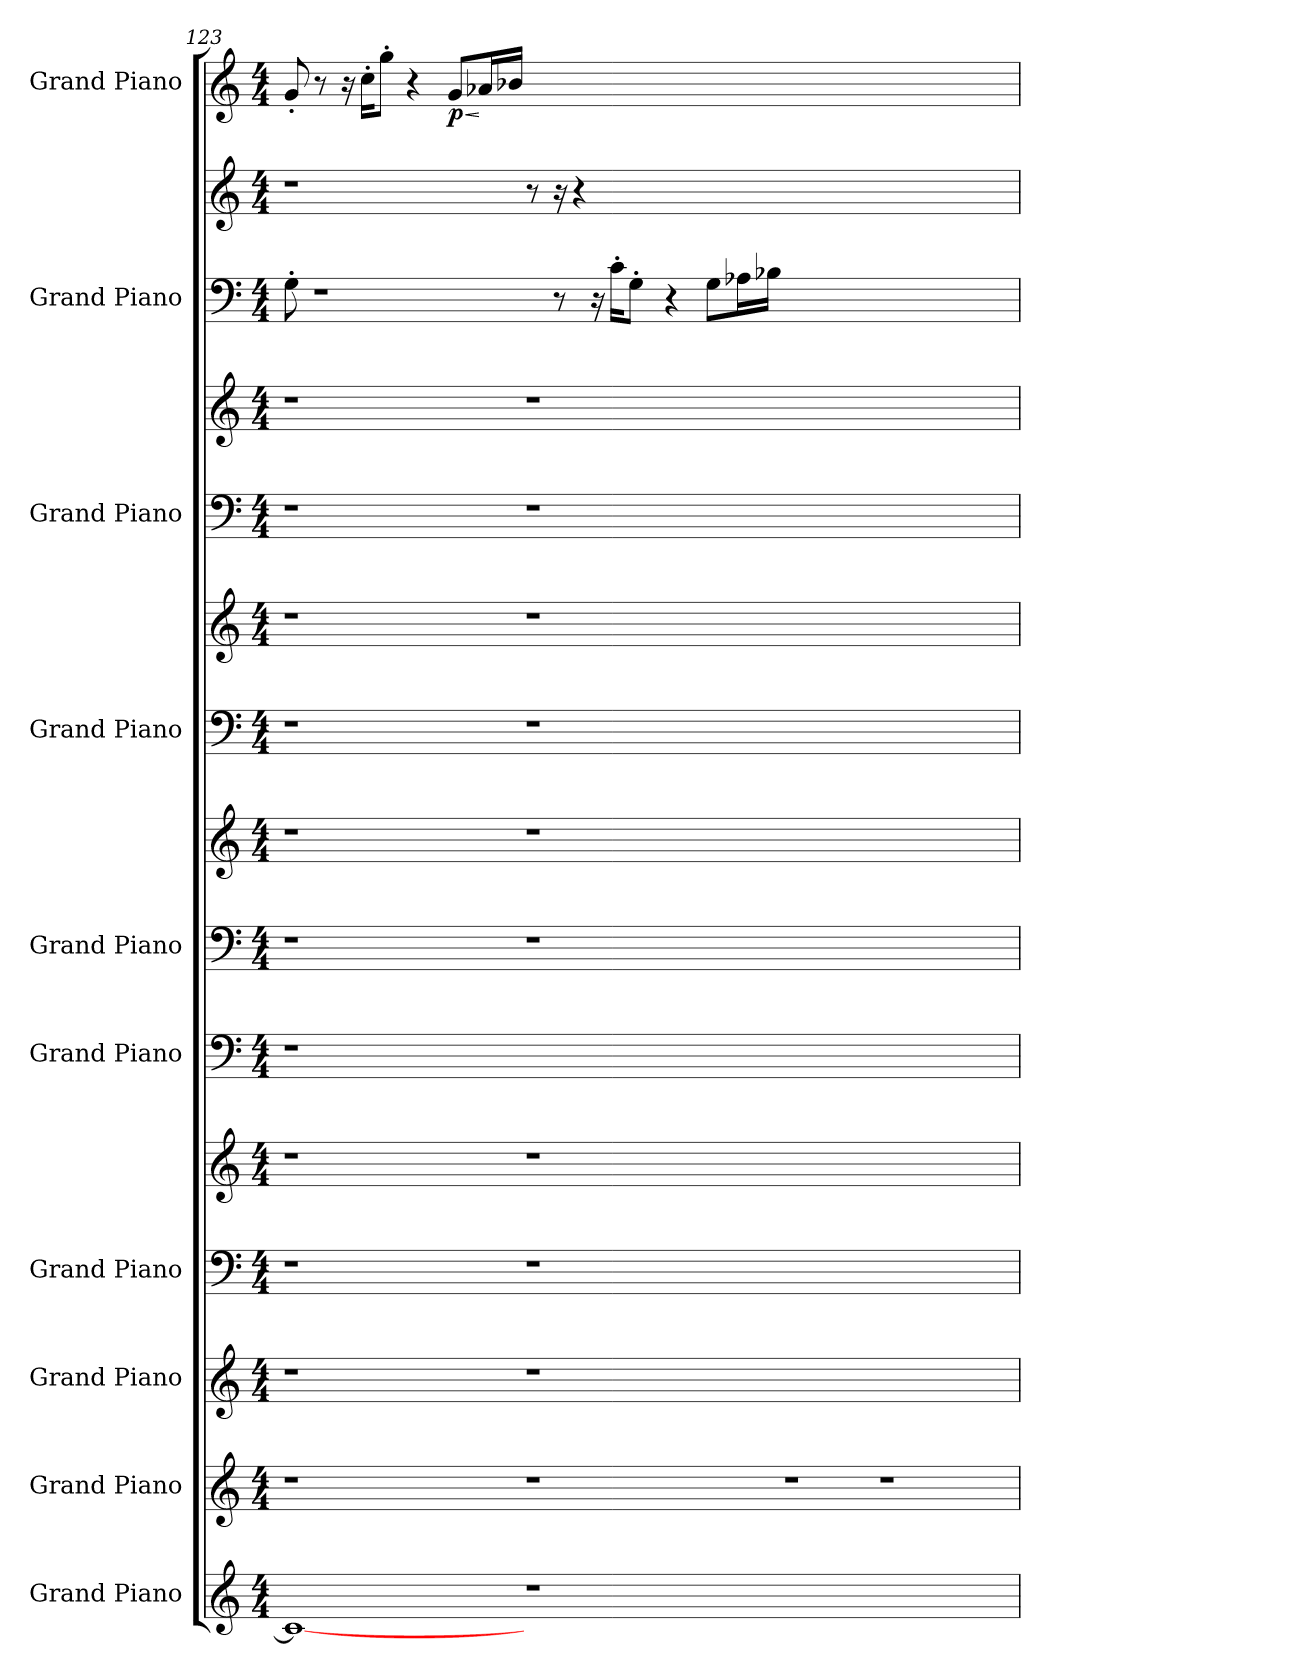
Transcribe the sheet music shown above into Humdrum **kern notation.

**kern	**kern	**kern	**kern	**kern	**kern	**kern	**kern	**kern	**kern	**kern	**kern	**kern	**kern	**kern	**dynam
*part10	*part9	*part8	*part7	*part7	*part6	*part5	*part5	*part4	*part4	*part3	*part3	*part2	*part2	*part1	*part1
*staff15	*staff14	*staff13	*staff12	*staff11	*staff10	*staff9	*staff8	*staff7	*staff6	*staff5	*staff4	*staff3	*staff2	*staff1	*staff1
*I"Grand Piano	*I"Grand Piano	*I"Grand Piano	*I"Grand Piano	*	*I"Grand Piano	*I"Grand Piano	*	*I"Grand Piano	*	*I"Grand Piano	*	*I"Grand Piano	*	*I"Grand Piano	*
*clefG2	*clefG2	*clefG2	*clefF4	*clefG2	*clefF4	*clefF4	*clefG2	*clefF4	*clefG2	*clefF4	*clefG2	*clefF4	*clefG2	*clefG2	*
*k[]	*k[]	*k[]	*k[]	*k[]	*k[]	*k[]	*k[]	*k[]	*k[]	*k[]	*k[]	*k[]	*k[]	*k[]	*
*C:	*C:	*C:	*C:	*C:	*C:	*C:	*C:	*C:	*C:	*C:	*C:	*C:	*C:	*C:	*
*M4/4	*M4/4	*M4/4	*M4/4	*M4/4	*M4/4	*M4/4	*M4/4	*M4/4	*M4/4	*M4/4	*M4/4	*M4/4	*M4/4	*M4/4	*
=123	=123	=123	=123	=123	=123	=123	=123	=123	=123	=123	=123	=123	=123	=123	=123
1c_	1r	1r	1r	1r	1r	1r	1r	1r	1r	1r	1r	8G'	1r	8g'	.
.	.	.	.	.	.	.	.	.	.	.	.	1r	.	8r	.
.	.	.	.	.	.	.	.	.	.	.	.	.	.	16r	.
.	.	.	.	.	.	.	.	.	.	.	.	.	.	16cc'KL	.
.	.	.	.	.	.	.	.	.	.	.	.	.	.	8gg'J	.
.	.	.	.	.	.	.	.	.	.	.	.	.	.	4r	.
!	!	!	!	!	!	!	!	!	!	!	!	!	!	!	!LO:HP:b
!	!	!	!	!	!	!	!	!	!	!	!	!	!	!	!LO:DY:n=1:b
.	.	.	.	.	.	.	.	.	.	.	.	.	.	8gL	< p
.	.	.	.	.	.	.	.	.	.	.	.	.	.	16a-XL	[
.	.	.	.	.	.	.	.	.	.	.	.	.	.	16b-XJJ	.
1r	1r	1r	1r	1r	0.ryy	1r	1r	1r	1r	1r	1r	.	8r	0.ryy	.
.	.	.	.	.	.	.	.	.	.	.	.	8r	16r	.	.
.	.	.	.	.	.	.	.	.	.	.	.	.	4r	.	.
.	.	.	.	.	.	.	.	.	.	.	.	16r	.	.	.
.	.	.	.	.	.	.	.	.	.	.	.	16c'KL	.	.	.
.	.	.	.	.	.	.	.	.	.	.	.	8G'J	.	.	.
.	.	.	.	.	.	.	.	.	.	.	.	.	0ryy	.	.
.	.	.	.	.	.	.	.	.	.	.	.	4r	.	.	.
.	.	.	.	.	.	.	.	.	.	.	.	8GL	.	.	.
.	.	.	.	.	.	.	.	.	.	.	.	16A-XL	.	.	.
.	.	.	.	.	.	.	.	.	.	.	.	16B-XJJ	.	.	.
0ryy	1r	0ryy	0ryy	0ryy	.	0ryy	0ryy	0ryy	0ryy	0ryy	0ryy	0ryy	.	.	.
.	1r	.	.	.	.	.	.	.	.	.	.	.	.	.	.
.	.	.	.	.	.	.	.	.	.	.	.	.	2ryy	.	.
.	.	.	.	.	.	.	.	.	.	.	.	.	16ryy	.	.
=	=	=	=	=	=	=	=	=	=	=	=	=	=	=	=
*-	*-	*-	*-	*-	*-	*-	*-	*-	*-	*-	*-	*-	*-	*-	*-
